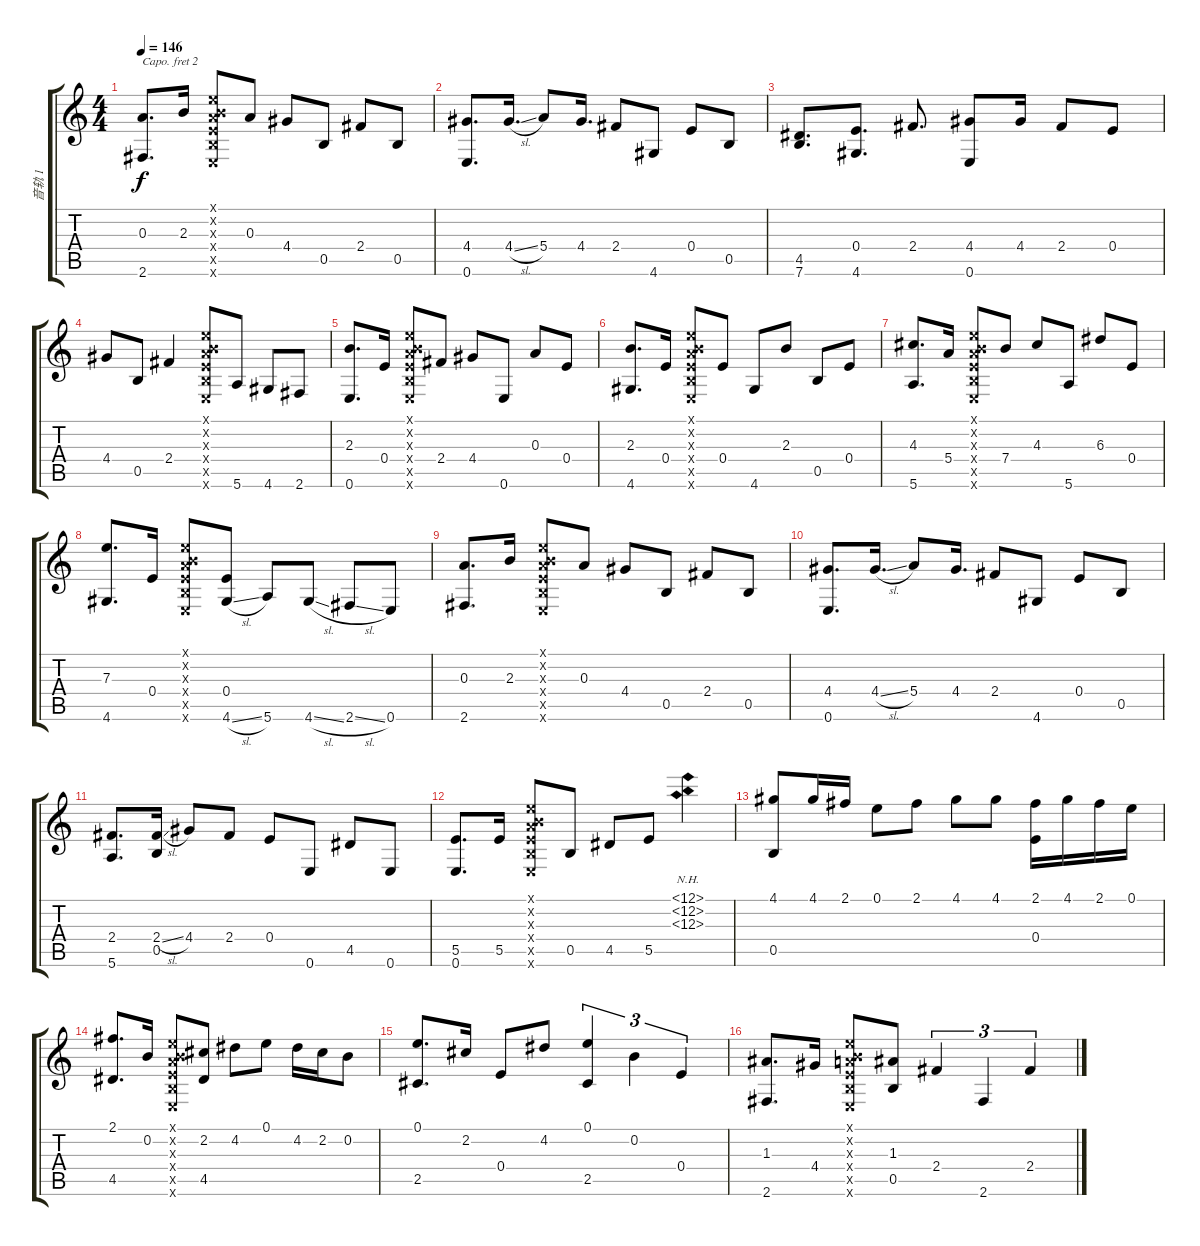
\track ("音轨 1" "音轨 1") {instrument acousticguitarsteel}
\staff {score tabs}
\capo 2
\tuning (D4 A3 G3 D3 A2 D2) {hide}
\ts (4 4)
\tempo 146
\clef g2
\ks c
(0.3 2.6).8{d dy f} 2.3.16 (0.1{x} 0.2{x} 0.3{x} 0.4{x} 0.5{x} 0.6{x}).8 0.3.8 4.4.8 0.5.8 2.4.8 0.5.8 |
(4.4 0.6).8{d} 4.4{sl}.16{d} 5.4.8 4.4.16{d} 2.4.8 4.6.8 0.4.8 0.5.8 |
(4.5 7.6).8{d} (0.4 4.6).8{d} 2.4.8{d} (4.4 0.6).8 4.4.16 2.4.8 0.4.8 |
4.4.8 0.5.8 2.4.4 (0.1{x} 0.2{x} 0.3{x} 0.4{x} 0.5{x} 0.6{x}).8 5.6.8 4.6.8 2.6.8 |
(2.3 0.6).8{d} 0.4.16 (0.1{x} 0.2{x} 0.3{x} 0.4{x} 0.5{x} 0.6{x}).8 2.4.8 4.4.8 0.6.8 0.3.8 0.4.8 |
(2.3 4.6).8{d} 0.4.16 (0.1{x} 0.2{x} 0.3{x} 0.4{x} 0.5{x} 0.6{x}).8 0.4.8 4.6.8 2.3.8 0.5.8 0.4.8 |
(4.3 5.6).8{d} 5.4.16 (0.1{x} 0.2{x} 0.3{x} 0.4{x} 0.5{x} 0.6{x}).8 7.4.8 4.3.8 5.6.8 6.3.8 0.4.8 |
(7.3 4.6).8{d} 0.4.16 (0.1{x} 0.2{x} 0.3{x} 0.4{x} 0.5{x} 0.6{x}).8 (0.4 4.6{sl}).8 5.6.8 4.6{sl}.8 2.6{sl}.8 0.6.8 |
(0.3 2.6).8{d} 2.3.16 (0.1{x} 0.2{x} 0.3{x} 0.4{x} 0.5{x} 0.6{x}).8 0.3.8 4.4.8 0.5.8 2.4.8 0.5.8 |
(4.4 0.6).8{d} 4.4{sl}.16{d} 5.4.8 4.4.16{d} 2.4.8 4.6.8 0.4.8 0.5.8 |
(2.4 5.6).8{d} (2.4{sl} 0.5).16 4.4.8 2.4.8 0.4.8 0.6.8 4.5.8 0.6.8 |
(5.5 0.6).8{d} 5.5.16 (0.1{x} 0.2{x} 0.3{x} 0.4{x} 0.5{x} 0.6{x}).8 0.5.8 4.5.8 5.5.8 (12.1{nh} 12.2{nh} 12.3{nh}).4 |
(4.1 0.5).8 4.1.16 2.1.16 0.1.8 2.1.8 4.1.8 4.1.8 (2.1 0.4).16 4.1.16 2.1.16 0.1.16 |
(2.1 4.5).8{d} 0.2.16 (0.1{x} 0.2{x} 0.3{x} 0.4{x} 0.5{x} 0.6{x}).8 (2.2 4.5).8 4.2.8 0.1.8 4.2.16 2.2.16 0.2.8 |
(0.1 2.5).8{d} 2.2.16 0.4.8 4.2.8 (0.1 2.5).4{tu (3 2)} 0.2.4{tu (3 2)} 0.4.4{tu (3 2)} |
(1.3 2.6).8{d} 4.4.16 (0.1{x} 0.2{x} 0.3{x} 0.4{x} 0.5{x} 0.6{x}).8 (1.3 0.5).8 2.4.4{tu (3 2)} 2.6.4{tu (3 2)} 2.4.4{tu (3 2)}
